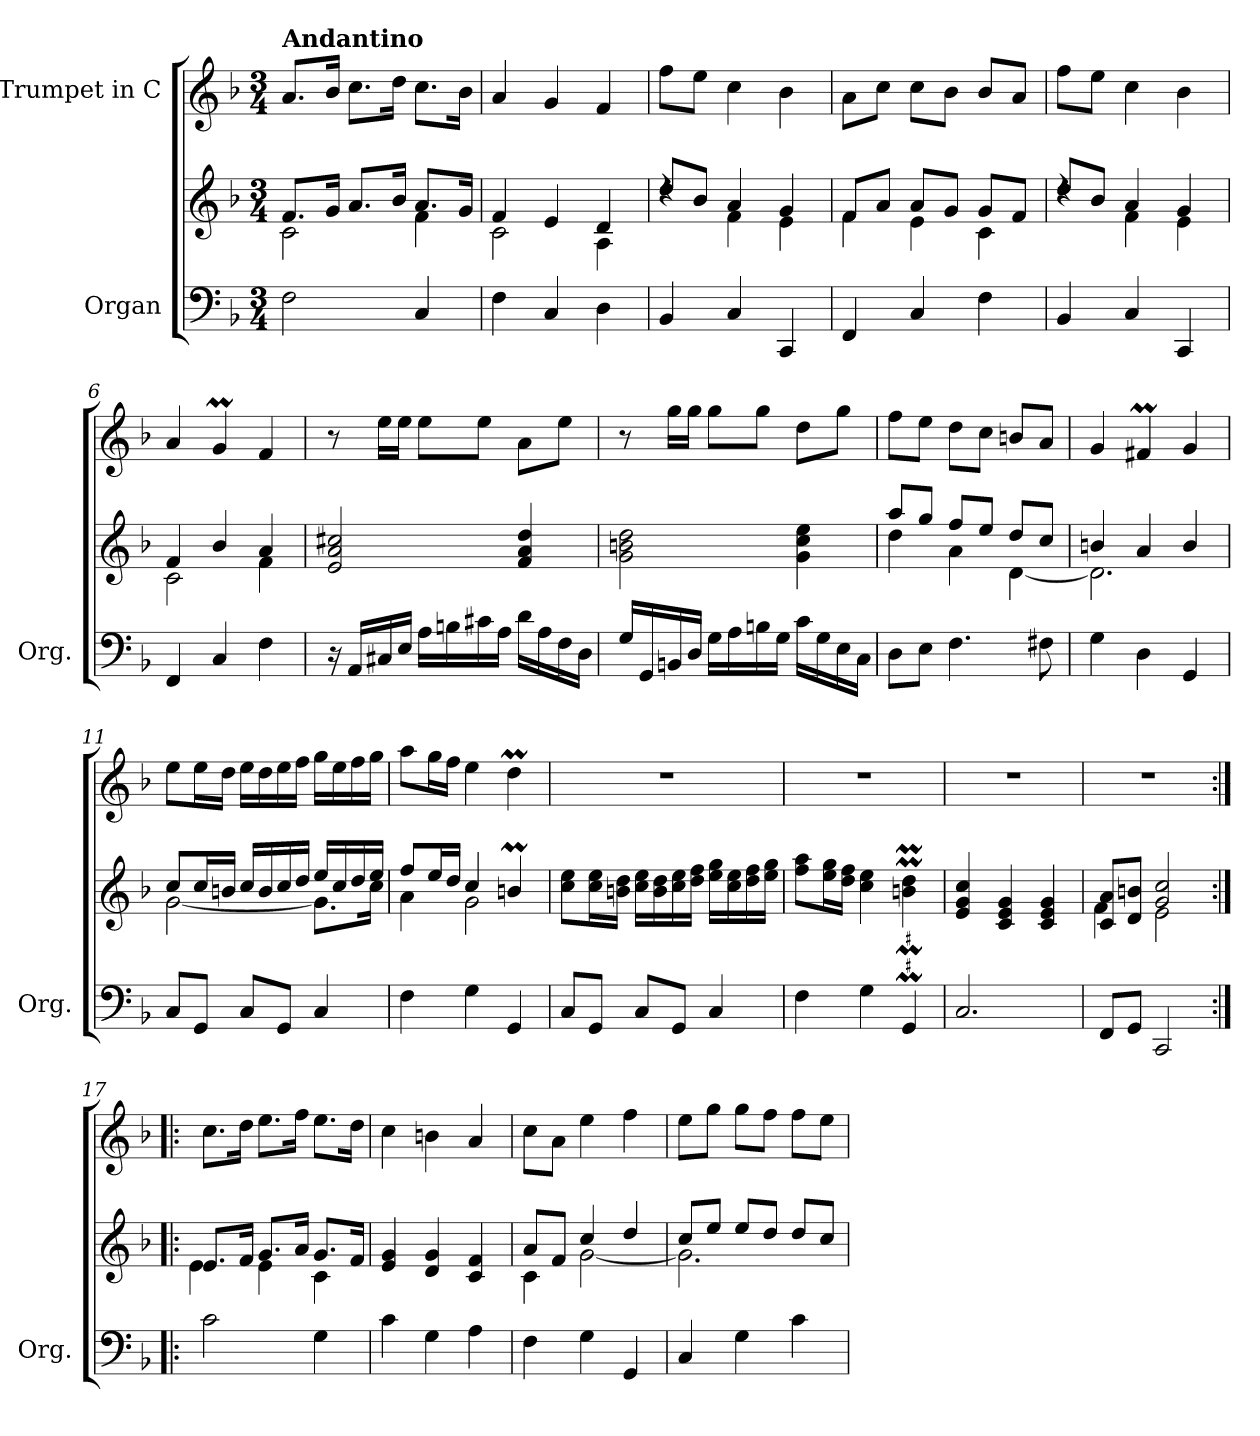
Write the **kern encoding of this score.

**kern	**kern	**kern
*part2	*part2	*part1
*staff3	*staff2	*staff1
*I"Organ	*	*I"Trumpet in C
*I'Org.	*	*
*clefF4	*clefG2	*clefG2
*k[b-]	*k[b-]	*k[b-]
*F:	*F:	*F:
*M3/4	*M3/4	*M3/4
*MM100	*MM100	*MM100
=1	=1	=1
*	*^	*
!	!	!	!LO:TX:a:B:t=Andantino
2F\	8.f/L	2c\	8.a/L
.	16g/Jk	.	16b-/Jk
.	8.a/L	.	8.cc\L
.	16b-/Jk	.	16dd\Jk
4C/	8.a/L	4f\	8.cc\L
.	16g/Jk	.	16b-\Jk
=2	=2	=2	=2
4F\	4f/	2c\	4a/
4C/	4e/	.	4g/
4D\	4d/	4A\	4f/
=3	=3	=3	=3
4BB-/	8dd/L	4rdd	8ff\L
.	8b-/J	.	8ee\J
4C/	4a/	4f\	4cc\
4CC/	4g/	4e\	4b-\
=4	=4	=4	=4
4FF/	8f/L	4f\	8a\L
.	8a/J	.	8cc\J
4C/	8a/L	4e\	8cc\L
.	8g/J	.	8b-\J
4F\	8g/L	4c\	8b-/L
.	8f/J	.	8a/J
=5	=5	=5	=5
4BB-/	8dd/L	4rdd	8ff\L
.	8b-/J	.	8ee\J
4C/	4a/	4f\	4cc\
4CC/	4g/	4e\	4b-\
=6	=6	=6	=6
4FF/	4f/	2c\	4a/
4C/	4b-/	.	4gM/
4F\	4a/	4f\	4f/
*	*v	*v	*
!!LO:LB:g=z
=7	=7	=7
16r	2e/ 2a/ 2cc#X/	8r
16AA/LL	.	.
16C#X/	.	16ee\LL
16E/JJ	.	16ee\JJ
16A\LL	.	8ee\L
16Bn\	.	.
16c#X\	.	8ee\J
16A\JJ	.	.
16d\LL	4f/ 4a/ 4dd/	8a\L
16A\	.	.
16F\	.	8ee\J
16D\JJ	.	.
=8	=8	=8
16G/LL	2g\ 2bn\ 2dd\	8r
16GG/	.	.
16BBn/	.	16gg\LL
16D/JJ	.	16gg\JJ
16G\LL	.	8gg\L
16A\	.	.
16Bn\	.	8gg\J
16G\JJ	.	.
16c\LL	4g\ 4cc\ 4ee\	8dd\L
16G\	.	.
16E\	.	8gg\J
16C\JJ	.	.
=9	=9	=9
*	*^	*
8D\L	8aa/L	4dd\	8ff\L
8E\J	8gg/J	.	8ee\J
4.F\	8ff/L	4a\	8dd\L
.	8ee/J	.	8cc\J
.	8dd/L	[<4d\	8bn/L
8F#X\	8cc/J	.	8a/J
=10	=10	=10	=10
4G\	4bn/	2.d\]	4g/
4D\	4a/	.	4f#Xm/
4GG/	4b/	.	4g/
!!LO:LB:g=z
=11	=11	=11	=11
8C/L	8cc/L	[<2g\	8ee\L
8GG/J	16cc/L	.	16ee\L
.	16bn/JJ	.	16dd\JJ
8C/L	16cc/LL	.	16ee\LL
.	16b/	.	16dd\
8GG/J	16cc/	.	16ee\
.	16dd/JJ	.	16ff\JJ
4C/	16ee/LL	8.g\L]	16gg\LL
.	16cc/	.	16ee\
.	16dd/	.	16ff\
.	16ee/JJ	16cc\Jk	16gg\JJ
=12	=12	=12	=12
4F\	8ff/L	4a\	8aa\L
.	16ee/L	.	16gg\L
.	16dd/JJ	.	16ff\JJ
4G\	4cc/	2g\	4ee\
4GG/	4bnm/	.	4ddM\
*	*v	*v	*
=13	=13	=13
8C/L	8cc\ 8ee\L	2.r
8GG/J	16cc\ 16ee\L	.
.	16bn\ 16dd\JJ	.
8C/L	16cc\ 16ee\LL	.
.	16b\ 16dd\	.
8GG/J	16cc\ 16ee\	.
.	16dd\ 16ff\JJ	.
4C/	16ee\ 16gg\LL	.
.	16cc\ 16ee\	.
.	16dd\ 16ff\	.
.	16ee\ 16gg\JJ	.
=14	=14	=14
4F\	8ff\ 8aa\L	2.r
.	16ee\ 16gg\L	.
.	16dd\ 16ff\JJ	.
4G\	4cc\ 4ee\	.
4GG/	4bn\M 4dd\M	.
=15	=15	=15
2.C/	4e/ 4g/ 4cc/	2.r
.	4c/ 4e/ 4g/	.
.	4c/ 4e/ 4g/	.
=16	=16	=16
*	*^	*
8FF/L	8c/ 8a/L	4f\	2.r
8GG/J	8d/ 8bn/J	.	.
2CC/	2g/ 2cc/	2e\	.
!!LO:LB:g=z
=17:|!|:	=17:|!|:	=17:|!|:	=17:|!|:
2c\	8.e/L	4e\	8.cc\L
.	16f/Jk	.	16dd\Jk
.	8.g/L	4e\	8.ee\L
.	16a/Jk	.	16ff\Jk
4G\	8.g/L	4c\	8.ee\L
.	16f/Jk	.	16dd\Jk
*	*v	*v	*
=18	=18	=18
4c\	4e/ 4g/	4cc\
4G\	4d/ 4g/	4bn\
4A\	4c/ 4f/	4a/
=19	=19	=19
*	*^	*
4F\	8a/L	4c\	8cc\L
.	8f/J	.	8a\J
4G\	4cc/	[<2g\	4ee\
4GG/	4dd/	.	4ff\
=20	=20	=20	=20
4C/	8cc/L	2.g\]	8ee\L
.	8ee/J	.	8gg\J
4G\	8ee/L	.	8gg\L
.	8dd/J	.	8ff\J
4c\	8dd/L	.	8ff\L
.	8cc/J	.	8ee\J
*	*v	*v	*
=	=	=
*-	*-	*-
